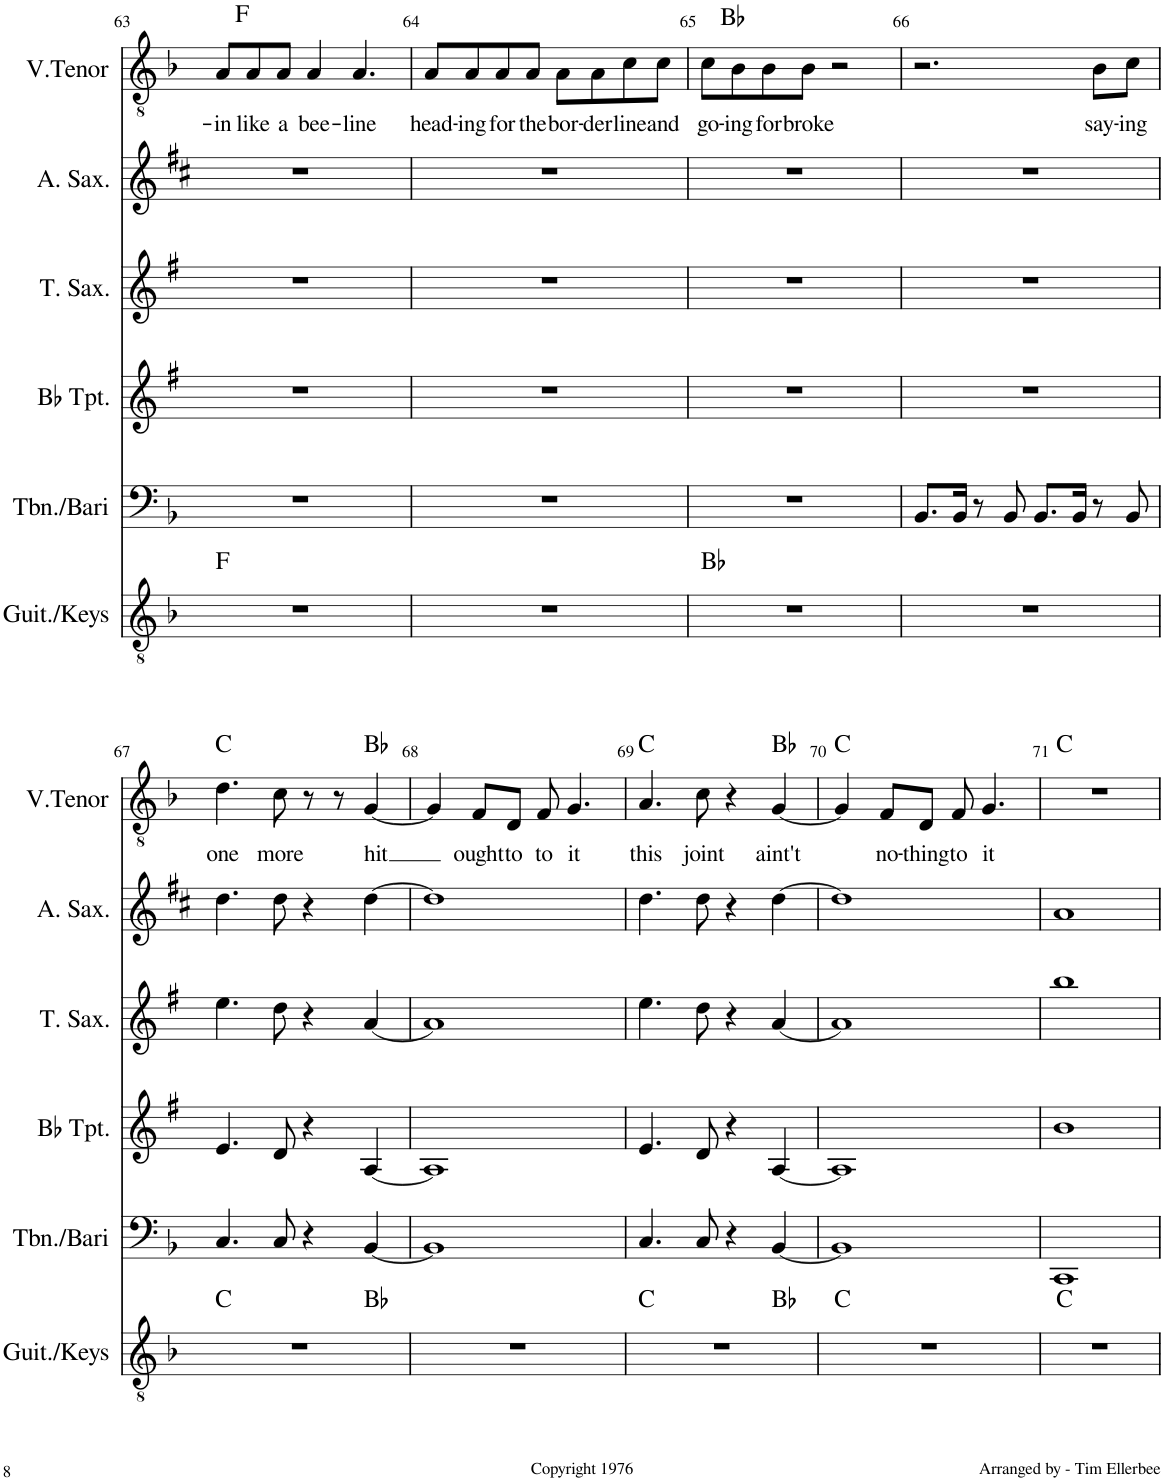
**kern	**harte	**kern	**kern	**kern	**kern	**kern	**text	**harte
*part6	*part6	*part5	*part4	*part3	*part2	*part1	*part1	*part1
*staff6	*	*staff5	*staff4	*staff3	*staff2	*staff1	*staff1	*
*I"Guit./Keys	*	*I"T-bone/Bari	*I"Bb Trumpet	*I"Tenor Saxophone	*I"Alto Saxophone	*I"V. Tenor	*	*
*I'Guit./Keys	*	*I'Tbn./Bari	*I'Bb Tpt.	*I'T. Sax.	*I'A. Sax.	*I'V.Tenor	*	*
!!LO:PB:g=z
*clefGv2	*	*clefF4	*clefG2	*clefG2	*clefG2	*clefGv2	*	*
*	*	*	*Trd1c2	*Trd8c14	*Trd5c9	*	*	*
*k[b-]	*	*k[b-]	*k[f#]	*k[f#]	*k[f#c#]	*k[b-]	*	*
*M4/4	*	*M4/4	*M4/4	*M4/4	*M4/4	*M4/4	*	*
=63	=63	=63	=63	=63	=63	=63	=63	=63
!	!	!	!	!	!	!	!LO:LY:b	!
1r	F:maj	1r	1r	1r	1r	8A/L	-in	F:maj
!	!	!	!	!	!	!	!LO:LY:b	!
.	.	.	.	.	.	8A/	like	.
!	!	!	!	!	!	!	!LO:LY:b	!
.	.	.	.	.	.	8A/J	a	.
!	!	!	!	!	!	!	!LO:LY:b	!
.	.	.	.	.	.	4A/	bee-	.
!	!	!	!	!	!	!	!LO:LY:b	!
.	.	.	.	.	.	4.A/	-line	.
=64	=64	=64	=64	=64	=64	=64	=64	=64
!	!	!	!	!	!	!	!LO:LY:b	!
1r	.	1r	1r	1r	1r	8A/L	head-	.
!	!	!	!	!	!	!	!LO:LY:b	!
.	.	.	.	.	.	8A/	-ing	.
!	!	!	!	!	!	!	!LO:LY:b	!
.	.	.	.	.	.	8A/	for	.
!	!	!	!	!	!	!	!LO:LY:b	!
.	.	.	.	.	.	8A/J	the	.
!	!	!	!	!	!	!	!LO:LY:b	!
.	.	.	.	.	.	8A\L	bor-	.
!	!	!	!	!	!	!	!LO:LY:b	!
.	.	.	.	.	.	8A\	-der	.
!	!	!	!	!	!	!	!LO:LY:b	!
.	.	.	.	.	.	8c\	line	.
!	!	!	!	!	!	!	!LO:LY:b	!
.	.	.	.	.	.	8c\J	and	.
=65	=65	=65	=65	=65	=65	=65	=65	=65
!	!	!	!	!	!	!	!LO:LY:b	!
1r	Bb:maj	1r	1r	1r	1r	8c\L	go-	Bb:maj
!	!	!	!	!	!	!	!LO:LY:b	!
.	.	.	.	.	.	8B-\	-ing	.
!	!	!	!	!	!	!	!LO:LY:b	!
.	.	.	.	.	.	8B-\	for	.
!	!	!	!	!	!	!	!LO:LY:b	!
.	.	.	.	.	.	8B-\J	broke	.
.	.	.	.	.	.	2r	.	.
=66	=66	=66	=66	=66	=66	=66	=66	=66
1r	.	8.BB-/L	1r	1r	1r	2.r	.	.
.	.	16BB-/Jk	.	.	.	.	.	.
.	.	8r	.	.	.	.	.	.
.	.	8BB-/	.	.	.	.	.	.
.	.	8.BB-/L	.	.	.	.	.	.
.	.	16BB-/Jk	.	.	.	.	.	.
!	!	!	!	!	!	!	!LO:LY:b	!
.	.	8r	.	.	.	8B-\L	say-	.
!	!	!	!	!	!	!	!LO:LY:b	!
.	.	8BB-/	.	.	.	8c\J	-ing	.
!!LO:LB:g=z
=67	=67	=67	=67	=67	=67	=67	=67	=67
!	!	!	!	!	!	!	!LO:LY:b	!
*^	*	*	*	*	*	*	*	*
1r	2.ryy	C:maj	4.C/	4.e/	4.ee\	4.dd\	4.d\	one	C:maj
!	!	!	!	!	!	!	!	!LO:LY:b	!
.	.	.	8C/	8d/	8dd\	8dd\	8c\	more	.
.	.	.	4r	4r	4r	4r	8r	.	.
.	.	.	.	.	.	.	8r	.	.
!	!	!	!	!	!	!	!	!LO:LY:b	!
.	4ryy	Bb:maj	[4BB-/	[4A/	[4a/	[4dd\	[4G/	hit	Bb:maj
*v	*v	*	*	*	*	*	*	*	*
=68	=68	=68	=68	=68	=68	=68	=68	=68
1r	.	1BB-]	1A]	1a]	1dd]	4G/]	.	.
!	!	!	!	!	!	!	!LO:LY:b	!
.	.	.	.	.	.	8F/L	ought	.
!	!	!	!	!	!	!	!LO:LY:b	!
.	.	.	.	.	.	8D/J	to	.
!	!	!	!	!	!	!	!LO:LY:b	!
.	.	.	.	.	.	8F/	to	.
!	!	!	!	!	!	!	!LO:LY:b	!
.	.	.	.	.	.	4.G/	it	.
=69	=69	=69	=69	=69	=69	=69	=69	=69
!	!	!	!	!	!	!	!LO:LY:b	!
*^	*	*	*	*	*	*	*	*
1r	2.ryy	C:maj	4.C/	4.e/	4.ee\	4.dd\	4.A/	this	C:maj
!	!	!	!	!	!	!	!	!LO:LY:b	!
.	.	.	8C/	8d/	8dd\	8dd\	8c\	joint	.
.	.	.	4r	4r	4r	4r	4r	.	.
!	!	!	!	!	!	!	!	!LO:LY:b	!
.	4ryy	Bb:maj	[4BB-/	[4A/	[4a/	[4dd\	[4G/	aint't	Bb:maj
*v	*v	*	*	*	*	*	*	*	*
=70	=70	=70	=70	=70	=70	=70	=70	=70
1r	C:maj	1BB-]	1A]	1a]	1dd]	4G/]	.	C:maj
!	!	!	!	!	!	!	!LO:LY:b	!
.	.	.	.	.	.	8F/L	no-	.
!	!	!	!	!	!	!	!LO:LY:b	!
.	.	.	.	.	.	8D/J	-thing	.
!	!	!	!	!	!	!	!LO:LY:b	!
.	.	.	.	.	.	8F/	to	.
!	!	!	!	!	!	!	!LO:LY:b	!
.	.	.	.	.	.	4.G/	it	.
=71	=71	=71	=71	=71	=71	=71	=71	=71
1r	C:maj	1CC	1b	1bb	1a	1r	.	C:maj
=	=	=	=	=	=	=	=	=
*-	*-	*-	*-	*-	*-	*-	*-	*-
